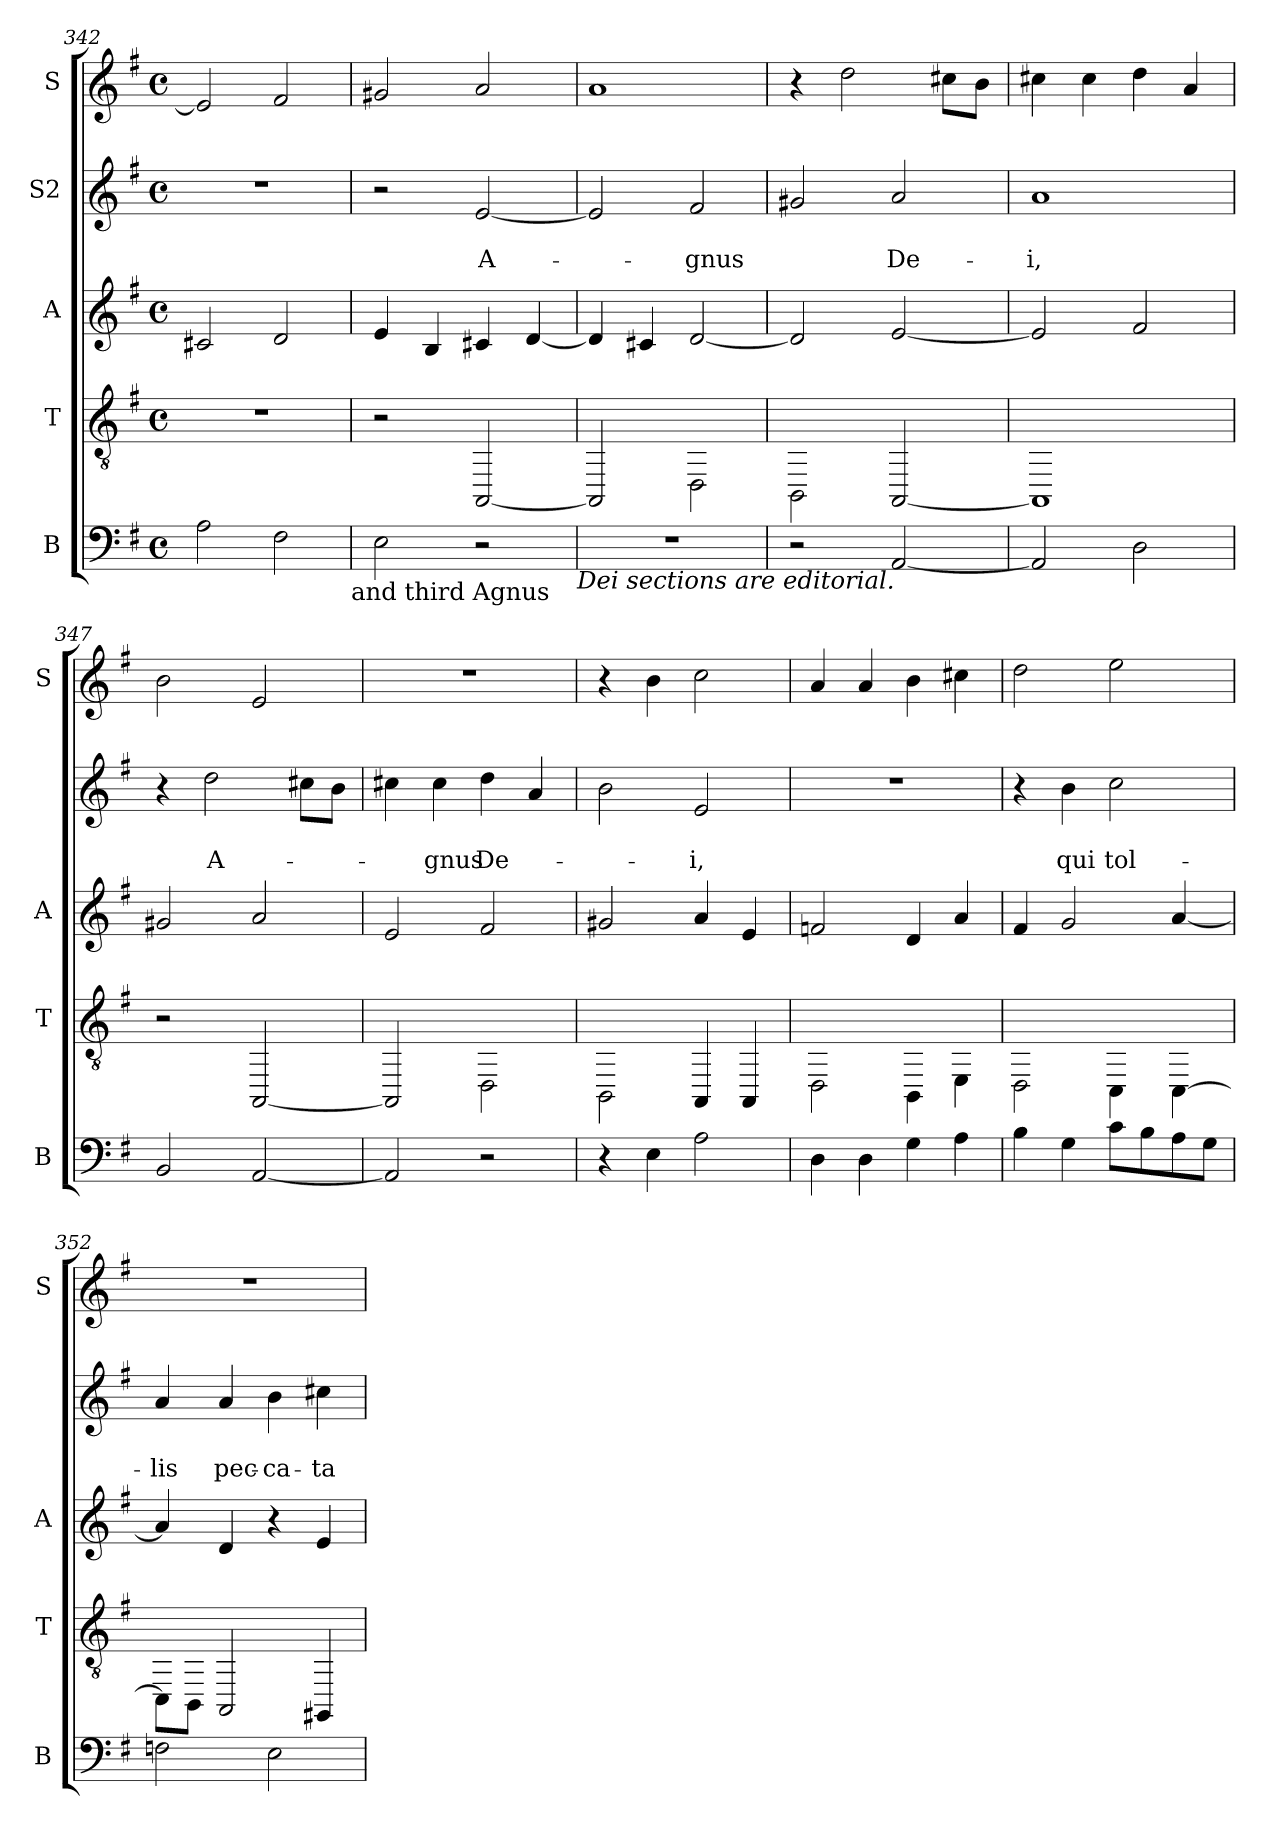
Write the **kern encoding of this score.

**kern	**kern	**kern	**kern	**text	**text	**kern
*part5	*part4	*part3	*part2	*part2	*part2	*part1
*staff5	*staff4	*staff3	*staff2	*staff2	*staff2	*staff1
*I"B	*I"T	*I"A	*I"S2	*	*	*I"S
*I'B	*I'T	*I'A	*	*	*	*I'S
*clefF4	*clefGv2	*clefG2	*clefG2	*	*	*clefG2
*k[f#]	*k[f#]	*k[f#]	*k[f#]	*	*	*k[f#]
*G:	*G:	*G:	*G:	*	*	*G:
*M4/4	*M4/4	*M4/4	*M4/4	*	*	*M4/4
*met(c)	*met(c)	*met(c)	*met(c)	*	*	*met(c)
=342	=342	=342	=342	=342	=342	=342
2A\	1r	2c#X/	1r	.	.	2e/]
2F#\	.	2d/	.	.	.	2f#/
!LO:TX:b:t=and third Agnus	!	!	!	!	!	!
=343	=343	=343	=343	=343	=343	=343
2E\	2r	4e/	2r	.	.	2g#X/
.	.	4B/	.	.	.	.
!	!	!	!	!	!LO:LY:b	!
2r	[<2AAA/	4c#X/	[<2e/	.	A-	2a/
.	.	[<4d/	.	.	.	.
!LO:TX:b:i:t=Dei sections are editorial.	!	!	!	!	!	!
=344	=344	=344	=344	=344	=344	=344
1r	2AAA/]	4d/]	2e/]	.	.	1a
.	.	4c#X/	.	.	.	.
!	!	!	!	!	!LO:LY:b	!
.	2DD\	[<2d/	2f#/	.	-gnus	.
=345	=345	=345	=345	=345	=345	=345
2r	2BBB\	2d/]	2g#X/	.	.	4r
.	.	.	.	.	.	2dd\
!	!	!	!	!	!LO:LY:b	!
[<2AA/	[<2AAA/	[<2e/	2a/	.	De-	.
.	.	.	.	.	.	8cc#X\L
.	.	.	.	.	.	8b\J
=346	=346	=346	=346	=346	=346	=346
!	!	!	!	!	!LO:LY:b	!
2AA/]	1AAA]	2e/]	1a	.	-i,	4cc#X\
.	.	.	.	.	.	4cc#\
2D\	.	2f#/	.	.	.	4dd\
.	.	.	.	.	.	4a/
=347	=347	=347	=347	=347	=347	=347
2BB/	2r	2g#X/	4r	.	.	2b\
!	!	!	!	!	!LO:LY:b	!
.	.	.	2dd\	.	A-	.
[>2AA/	[>2AAA/	2a/	.	.	.	2e/
.	.	.	8cc#X\L	.	.	.
.	.	.	8b\J	.	.	.
!!LO:PB:g=z
=348	=348	=348	=348	=348	=348	=348
2AA/]	2AAA/]	2e/	4cc#X\	.	.	1r
!	!	!	!	!	!LO:LY:b	!
.	.	.	4cc#\	.	-gnus	.
!	!	!	!	!	!LO:LY:b	!
2r	2DD\	2f#/	4dd\	.	De-	.
.	.	.	4a/	.	.	.
=349	=349	=349	=349	=349	=349	=349
4r	2BBB\	2g#X/	2b\	.	.	4r
4E\	.	.	.	.	.	4b\
!	!	!	!	!	!LO:LY:b	!
2A\	4AAA/	4a/	2e/	.	-i,	2cc\
.	4AAA/	4e/	.	.	.	.
=350	=350	=350	=350	=350	=350	=350
4D\	2DD\	2fn/	1r	.	.	4a/
4D\	.	.	.	.	.	4a/
4G\	4BBB\	4d/	.	.	.	4b\
4A\	4EE\	4a/	.	.	.	4cc#X\
=351	=351	=351	=351	=351	=351	=351
4B\	2DD\	4f#/	4r	.	.	2dd\
!	!	!	!	!	!LO:LY:b	!
4G\	.	2g/	4b\	.	qui	.
!	!	!	!	!	!LO:LY:b	!
8c\L	4CC\	.	2cc\	.	tol-	2ee\
8B\	.	.	.	.	.	.
8A\	[>4CC\	[<4a/	.	.	.	.
8G\J	.	.	.	.	.	.
=352	=352	=352	=352	=352	=352	=352
!	!	!	!	!	!LO:LY:b	!
2Fn\	8CC\L]	4a/]	4a/	.	-lis	1r
.	8BBB\J	.	.	.	.	.
!	!	!	!	!	!LO:LY:b	!
.	2AAA/	4d/	4a/	.	pec-	.
!	!	!	!	!	!LO:LY:b:rj	!
2E\	.	4r	4b\	.	-ca-	.
!	!	!	!	!	!LO:LY:b	!
.	4GGG#X/	4e/	4cc#X\	.	-ta	.
=	=	=	=	=	=	=
*-	*-	*-	*-	*-	*-	*-
